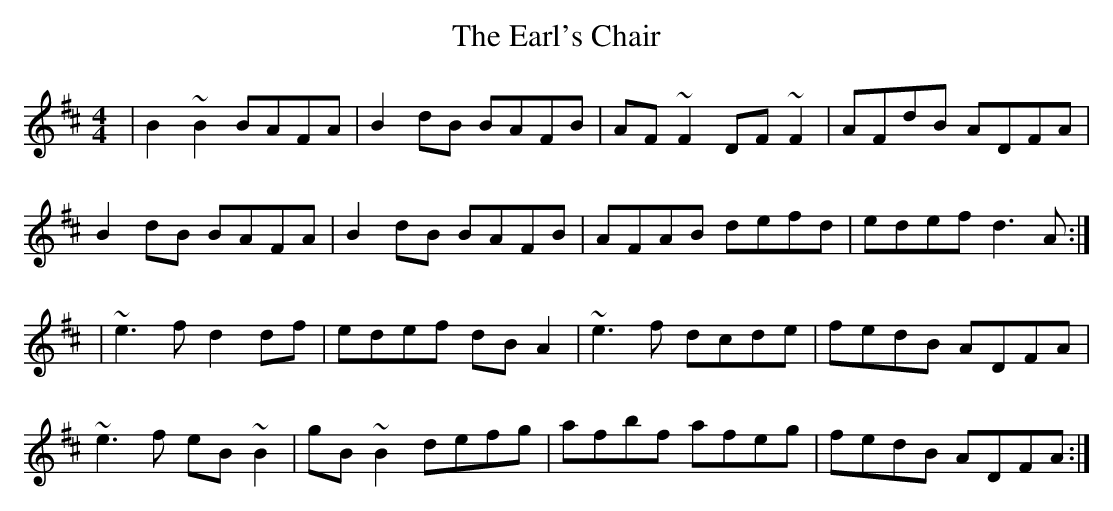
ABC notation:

X:1
T:Earl's Chair, The
M:4/4
K:Bm
|B2~B2 BAFA|B2dB BAFB|AF~F2 DF~F2|AFdB ADFA|
B2dB BAFA|B2dB BAFB|AFAB defd|edef d3 A:|
|~e3 f d2 df|edef dB A2|~e3f dcde|fedB ADFA|
~e3f eB~B2|gB~B2 defg|afbf afeg|fedB ADFA:|
